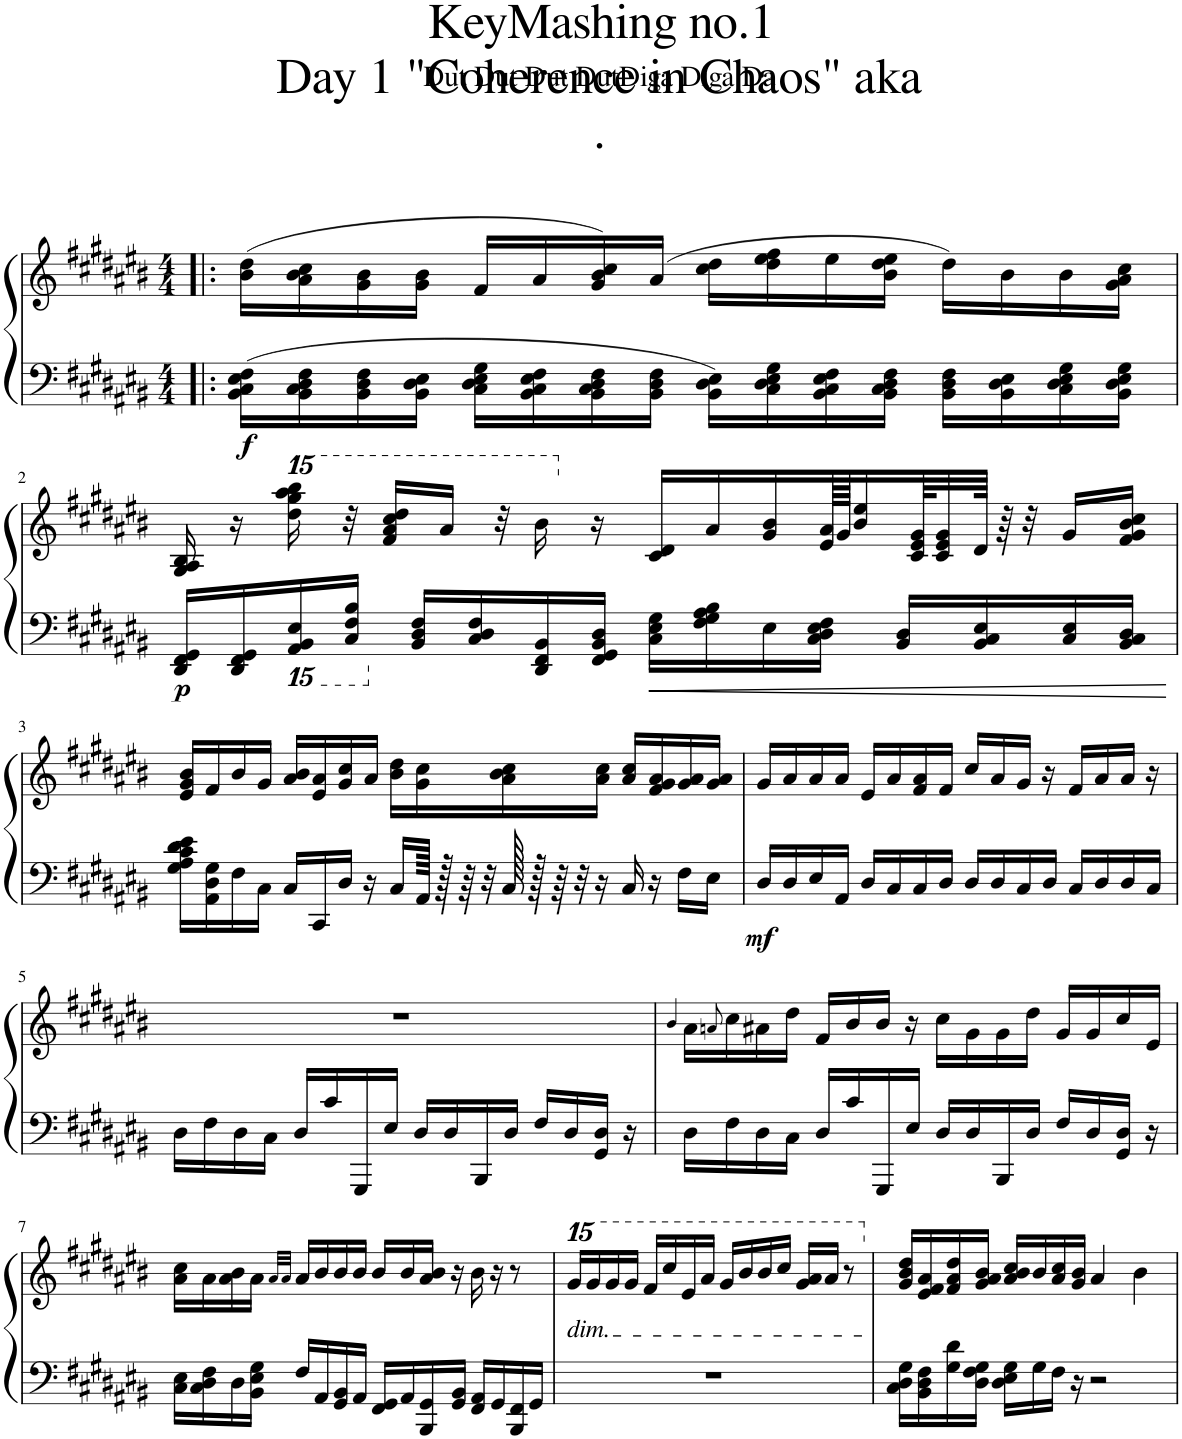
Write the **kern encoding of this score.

**kern	**kern	**dynam
*part1	*part1	*part1
*staff2	*staff1	*staff1/2
*I"Piano	*	*
*I'Pno.	*	*
*clefF4	*clefG2	*
*k[f#c#g#d#a#e#b#]	*k[f#c#g#d#a#e#b#]	*
*M4/4	*M4/4	*
=1!|:	=1!|:	=1!|:
!	!	!LO:DY:b=2
16BB#\ 16C#\ 16E#\ 16F#\LL	(16b#\ 16dd#\LL	f
16BB#\ 16C#\ 16D#\ 16F#\	16a#\ 16b#\ 16cc#\	.
16BB#\ 16D#\ 16F#\	16g#\ 16b#\	.
16BB#\ 16D#\ 16E#\JJ	16g#\ 16b#\JJ	.
16C#\ 16D#\ 16E#\ 16G#\LL	16f#/LL	.
16BB#\ 16C#\ 16E#\ 16F#\	16a#/	.
16BB#\ 16C#\ 16D#\ 16F#\	16g#/ 16b#/ 16cc#/)	.
16BB#\ 16D#\ 16F#\JJ	(16a#/JJ	.
16BB#\ 16D#\ 16E#\LL	16cc#\ 16dd#\LL	.
16C#\ 16D#\ 16E#\ 16G#\	16dd#\ 16ee#\ 16ff#\	.
16BB#\ 16C#\ 16E#\ 16F#\	16ee#\	.
16BB#\ 16C#\ 16D#\ 16F#\JJ	16b#\ 16dd#\ 16ee#\JJ	.
16BB#\ 16D#\ 16F#\LL	16dd#\LL)	.
16BB#\ 16D#\ 16E#\	16b#\	.
16C#\ 16D#\ 16E#\ 16G#\	16b#\	.
16BB#\ 16D#\ 16E#\ 16G#\JJ	16g#\ 16a#\ 16cc#\JJ	.
!!LO:LB:g=z
=2	=2	=2
!	!	!LO:DY:b=2
16DD#/ 16FF#/ 16GG#/LL	16G#/ 16A#/ 16B#/	p
16DD#/ 16FF#/ 16GG#/	16r	.
*15ba	*	*
*	*15ma	*
16AAAA#/ 16BBBB#/ 16EEE#/	16dddd#\ 16gggg#\ 16aaaa#\ 16bbbb#\	.
16CCC#/ 16FFF#/ 16BBB#/JJ	32r	.
.	16fff#/ 16aaa#/ 16cccc#/ 16dddd#/LL	.
*X15ba	*	*
16BB#/ 16D#/ 16F#/LL	.	.
.	16aaa#/JJ	.
16C#/ 16D#/ 16F#/	.	.
.	32r	.
16DD#/ 16FF#/ 16BB#/	16bbb#\	.
*	*X15ma	*
16FF#/ 16GG#/ 16BB#/ 16D#/JJ	16r	.
16C#\ 16E#\ 16G#\LL	16c#/ 16d#/LL	.
16F#\ 16G#\ 16A#\ 16B#\	16a#/	.
16E#\	16g#/ 16b#/	.
16C#\ 16D#\ 16E#\ 16F#\JJ	128e#/ 128a#/LLL	.
.	128g#/JJJ	.
.	16b#/ 16ee#/	.
16BB#/ 16D#/LL	.	.
.	64c#/ 64e#/ 64g#/KL	.
.	32c#/ 32e#/ 32g#/	.
16BB#/ 16C#/ 16E#/	64d#/JJJk	.
.	64r	.
.	32r	.
16C#/ 16E#/	16g#/LL	.
16BB#/ 16C#/ 16D#/JJ	16f#/ 16g#/ 16b#/ 16cc#/JJ	.
!!LO:LB:g=z
=3	=3	=3
16G#\ 16A#\ 16c#\ 16d#\ 16e#\LL	16e#/ 16g#/ 16b#/LL	.
16AA#\ 16D#\ 16G#\	16f#/	.
16F#\	16b#/	.
16C#\JJ	16g#/JJ	.
16C#/LL	16a#/ 16b#/LL	.
16CC#/	16e#/ 16a#/	.
16D#/JJ	16g#/ 16cc#/	.
16r	16a#/JJ	.
16C#/LL	16b#\ 16dd#\LL	.
128AA#/JJkkk	16g#\ 16cc#\	.
128r	.	.
64r	.	.
32r	.	.
128C#/	16a#\ 16b#\ 16cc#\	.
128r	.	.
64r	.	.
32r	.	.
16r	16a#\ 16cc#\JJ	.
16C#/	16a#/ 16cc#/LL	.
16r	16f#/ 16g#/ 16a#/	.
16F#\LL	16g#/ 16a#/	.
16E#\JJ	16g#/ 16a#/JJ	.
=4	=4	=4
!	!	!LO:DY:b=2
16D#/LL	16g#/LL	mf
16D#/	16a#/	.
16E#/	16a#/	.
16AA#/JJ	16a#/JJ	.
16D#/LL	16e#/LL	.
16C#/	16a#/	.
16C#/	16f#/ 16a#/	.
16D#/JJ	16f#/JJ	.
16D#/LL	16cc#/LL	.
16D#/	16a#/	.
16C#/	16g#/JJ	.
16D#/JJ	16r	.
16C#/LL	16f#/LL	.
16D#/	16a#/	.
16D#/	16a#/JJ	.
16C#/JJ	16r	.
!!LO:LB:g=z
=5	=5	=5
16D#\LL	1r	.
16F#\	.	.
16D#\	.	.
16C#\JJ	.	.
16D#/LL	.	.
16c#/	.	.
16GGG#/	.	.
16E#/JJ	.	.
16D#/LL	.	.
16D#/	.	.
16BBB#/	.	.
16D#/JJ	.	.
16F#/LL	.	.
16D#/	.	.
16GG#/ 16D#/JJ	.	.
16r	.	.
=6	=6	=6
.	4qb#/	.
16D#\LL	16a#\LL	.
.	8qan/	.
16F#\	16cc#\	.
16D#\	16a#X\	.
16C#\JJ	16dd#\JJ	.
16D#/LL	16f#/LL	.
16c#/	16b#/	.
16GGG#/	16b#/JJ	.
16E#/JJ	16r	.
16D#/LL	16cc#\LL	.
16D#/	16g#\	.
16BBB#/	16g#\	.
16D#/JJ	16dd#\JJ	.
16F#/LL	16g#/LL	.
16D#/	16g#/	.
16GG#/ 16D#/JJ	16cc#/	.
16r	16e#/JJ	.
!!LO:LB:g=z
=7	=7	=7
16C#\ 16E#\LL	16a#\ 16cc#\LL	.
16C#\ 16D#\ 16F#\	16a#\	.
16D#\	16a#\ 16b#\	.
16BB#\ 16E#\ 16G#\JJ	16a#\JJ	.
.	32qa#/LLL	.
.	32qa#/JJJ	.
16F#/LL	16a#/LL	.
16AA#/	16b#/	.
16GG#/ 16BB#/	16b#/	.
16AA#/JJ	16b#/JJ	.
16FF#/ 16GG#/LL	16b#/LL	.
16AA#/	16b#/	.
16BBB#/ 16GG#/	16a#/ 16b#/JJ	.
16GG#/ 16BB#/JJ	16r	.
16FF#/ 16AA#/LL	16b#\	.
16GG#/	16r	.
16BBB#/ 16FF#/	8r	.
16GG#/JJ	.	.
=8	=8	=8
!	!LO:TX:b:i:t=dim.	!
1r	16ggg#/LL	.
*	*15ma	*
.	16ggg#/	.
.	16ggg#/	.
.	16ggg#/JJ	.
.	16fff#/LL	.
.	16cccc#/	.
.	16eee#/	.
.	16aaa#/JJ	.
.	16ggg#/LL	.
.	16bbb#/	.
.	16bbb#/	.
.	16cccc#/JJ	.
.	16ggg#/ 16aaa#/LL	.
.	16aaa#/JJ	.
.	8r	.
=9	=9	=9
*	*X15ma	*
16C#\ 16D#\ 16G#\LL	16g#/ 16b#/ 16dd#/LL	.
16BB#\ 16D#\ 16F#\	16e#/ 16f#/ 16a#/	.
16G#\ 16d#\	16f#/ 16a#/ 16dd#/	.
16D#\ 16F#\ 16G#\JJ	16g#/ 16a#/ 16b#/JJ	.
16D#\ 16E#\ 16G#\LL	16a#/ 16b#/ 16cc#/LL	.
16G#\	16b#/	.
16F#\JJ	16a#/ 16cc#/	.
16r	16g#/ 16b#/JJ	.
2r	4a#/	.
.	4b#\	.
=	=	=
*-	*-	*-
